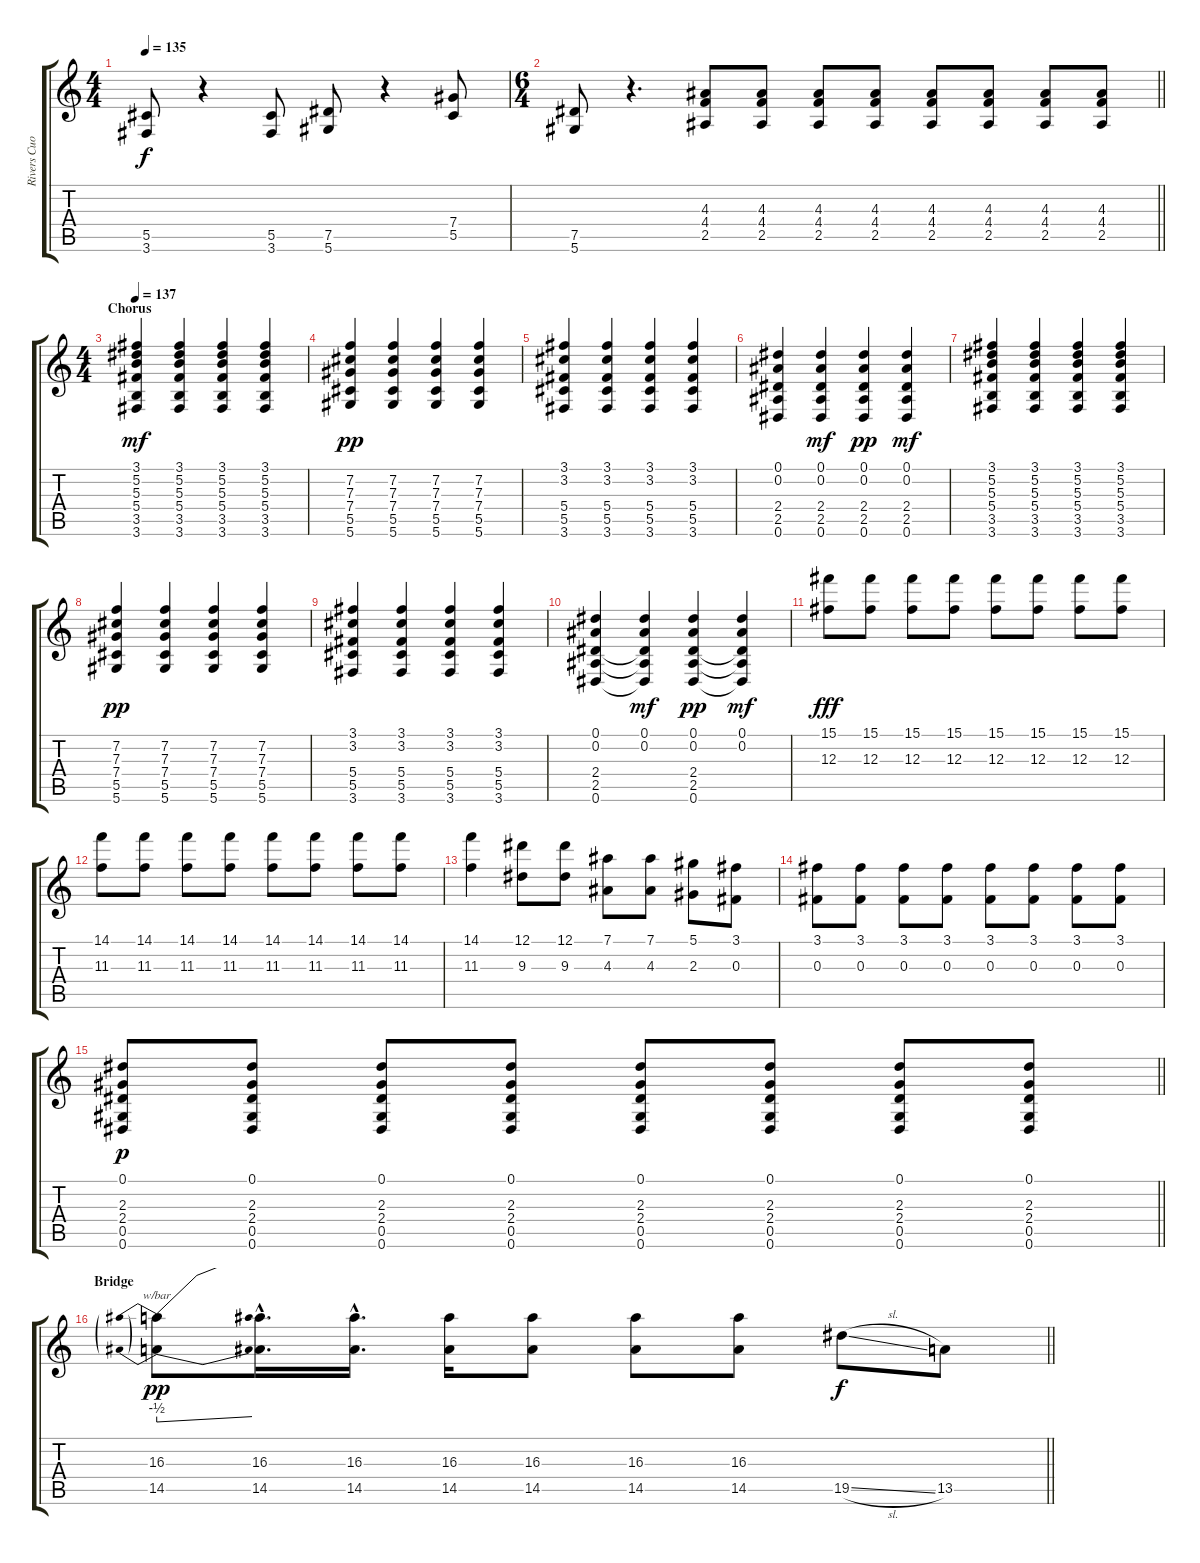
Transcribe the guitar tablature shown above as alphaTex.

\track ("Rivers Cuomo" "Rivers Cuo") {instrument overdrivenguitar}
\staff {score tabs}
\tuning (Eb4 Bb3 Gb3 Db3 Ab2 Eb2) {hide}
\ts (4 4)
\tempo 135
\clef g2
\ks c
(5.5 3.6).8{dy f} r.4 (5.5 3.6).8 (7.5 5.6).8 r.4 (7.4 5.5).8 |
\ts (6 4)
\barLineRight lightlight
(7.5 5.6).8 r.4{d} (4.3 4.4 2.5).8 (4.3 4.4 2.5).8 (4.3 4.4 2.5).8 (4.3 4.4 2.5).8 (4.3 4.4 2.5).8 (4.3 4.4 2.5).8 (4.3 4.4 2.5).8 (4.3 4.4 2.5).8 |
\ts (4 4)
\section ("" "Chorus")
\tempo 137
(3.1 5.2 5.3 5.4 3.5 3.6).4{dy mf volume 16} (3.1 5.2 5.3 5.4 3.5 3.6).4 (3.1 5.2 5.3 5.4 3.5 3.6).4 (3.1 5.2 5.3 5.4 3.5 3.6).4 |
(7.2 7.3 7.4 5.5 5.6).4{dy pp} (7.2 7.3 7.4 5.5 5.6).4 (7.2 7.3 7.4 5.5 5.6).4 (7.2 7.3 7.4 5.5 5.6).4 |
(3.1 3.2 5.4 5.5 3.6).4 (3.1 3.2 5.4 5.5 3.6).4 (3.1 3.2 5.4 5.5 3.6).4 (3.1 3.2 5.4 5.5 3.6).4 |
(0.1 0.2 2.4 2.5 0.6).4 (0.1 0.2 2.4 2.5 0.6).4{dy mf} (0.1 0.2 2.4 2.5 0.6).4{dy pp} (0.1 0.2 2.4 2.5 0.6).4{dy mf} |
(3.1 5.2 5.3 5.4 3.5 3.6).4{volume 16} (3.1 5.2 5.3 5.4 3.5 3.6).4 (3.1 5.2 5.3 5.4 3.5 3.6).4 (3.1 5.2 5.3 5.4 3.5 3.6).4 |
(7.2 7.3 7.4 5.5 5.6).4{dy pp} (7.2 7.3 7.4 5.5 5.6).4 (7.2 7.3 7.4 5.5 5.6).4 (7.2 7.3 7.4 5.5 5.6).4 |
(3.1 3.2 5.4 5.5 3.6).4 (3.1 3.2 5.4 5.5 3.6).4 (3.1 3.2 5.4 5.5 3.6).4 (3.1 3.2 5.4 5.5 3.6).4 |
(0.1 0.2 2.4 2.5 0.6).4 (0.1 0.2 2.4{t} 2.5{t} 0.6{t}).4{dy mf} (0.1 0.2 2.4 2.5 0.6).4{dy pp} (0.1 0.2 2.4{t} 2.5{t} 0.6{t}).4{dy mf} |
(15.1 12.3).8{dy fff volume 13 balance 8 instrument overdrivenguitar} (15.1 12.3).8 (15.1 12.3).8 (15.1 12.3).8 (15.1 12.3).8 (15.1 12.3).8 (15.1 12.3).8 (15.1 12.3).8 |
(14.1 11.3).8 (14.1 11.3).8 (14.1 11.3).8 (14.1 11.3).8 (14.1 11.3).8 (14.1 11.3).8 (14.1 11.3).8 (14.1 11.3).8 |
(14.1 11.3).4 (12.1 9.3).8 (12.1 9.3).8 (7.1 4.3).8 (7.1 4.3).8 (5.1 2.3).8 (3.1 0.3).8 |
(3.1 0.3).8 (3.1 0.3).8 (3.1 0.3).8 (3.1 0.3).8 (3.1 0.3).8 (3.1 0.3).8 (3.1 0.3).8 (3.1 0.3).8 |
\barLineRight lightlight
(0.1 2.3 2.4 0.5 0.6).8{dy p} (0.1 2.3 2.4 0.5 0.6).8 (0.1 2.3 2.4 0.5 0.6).8 (0.1 2.3 2.4 0.5 0.6).8 (0.1 2.3 2.4 0.5 0.6).8 (0.1 2.3 2.4 0.5 0.6).8 (0.1 2.3 2.4 0.5 0.6).8 (0.1 2.3 2.4 0.5 0.6).8 |
\section ("" "Bridge")
\barLineRight lightlight
(16.3 14.5).8{tbe (predivedive default 0 -2 60 0) dy pp volume 16 balance 0} (16.3{hac} 14.5{hac}).16{d} (16.3{hac} 14.5{hac}).16{d} (16.3 14.5).16 (16.3 14.5).8 (16.3 14.5).8 (16.3 14.5).8 19.5{sl}.8{dy f} 13.5.8
